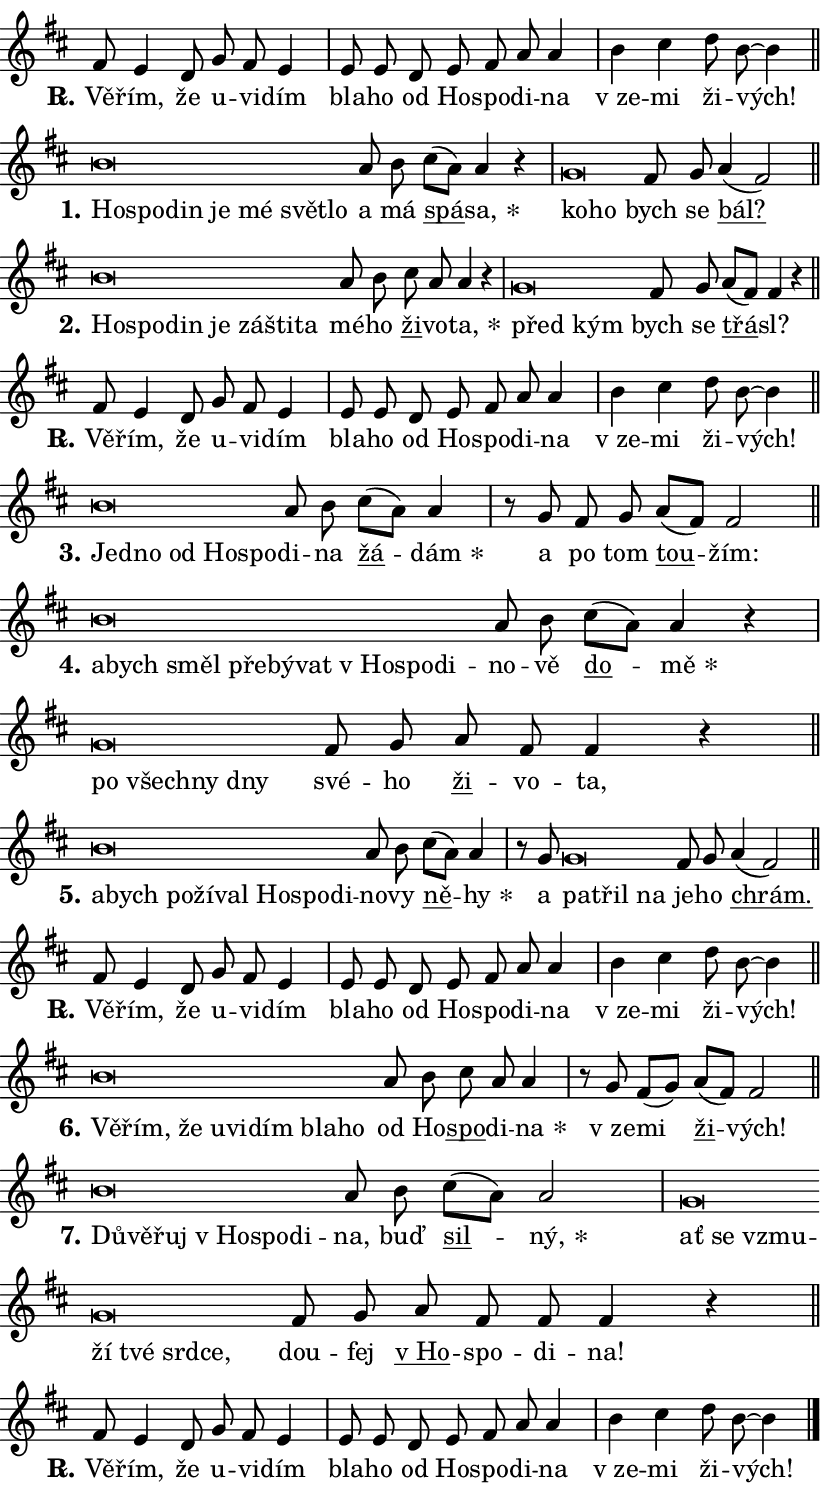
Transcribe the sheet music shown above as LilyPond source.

\version "2.24.0"
\header { tagline = "" }
\paper {
  indent = 0\cm
  top-margin = 0\cm
  right-margin = 0.13\cm % to fit lyric hyphens
  bottom-margin = 0\cm
  left-margin = 0\cm
  paper-width = 14\cm
  page-breaking = #ly:one-page-breaking
  system-system-spacing.basic-distance = #11
  score-system-spacing.basic-distance = #11
  ragged-last = ##f
}


%% Author: Thomas Morley
%% https://lists.gnu.org/archive/html/lilypond-user/2020-05/msg00002.html
#(define (line-position grob)
"Returns position of @var[grob} in current system:
   @code{'start}, if at first time-step
   @code{'end}, if at last time-step
   @code{'middle} otherwise
"
  (let* ((col (ly:item-get-column grob))
         (ln (ly:grob-object col 'left-neighbor))
         (rn (ly:grob-object col 'right-neighbor))
         (col-to-check-left (if (ly:grob? ln) ln col))
         (col-to-check-right (if (ly:grob? rn) rn col))
         (break-dir-left
           (and
             (ly:grob-property col-to-check-left 'non-musical #f)
             (ly:item-break-dir col-to-check-left)))
         (break-dir-right
           (and
             (ly:grob-property col-to-check-right 'non-musical #f)
             (ly:item-break-dir col-to-check-right))))
        (cond ((eqv? 1 break-dir-left) 'start)
              ((eqv? -1 break-dir-right) 'end)
              (else 'middle))))

#(define (tranparent-at-line-position vctor)
  (lambda (grob)
  "Relying on @code{line-position} select the relevant enry from @var{vctor}.
Used to determine transparency,"
    (case (line-position grob)
      ((end) (not (vector-ref vctor 0)))
      ((middle) (not (vector-ref vctor 1)))
      ((start) (not (vector-ref vctor 2))))))

noteHeadBreakVisibility =
#(define-music-function (break-visibility)(vector?)
"Makes @code{NoteHead}s transparent relying on @var{break-visibility}"
#{
  \override NoteHead.transparent =
    #(tranparent-at-line-position break-visibility)
#})

#(define delete-ledgers-for-transparent-note-heads
  (lambda (grob)
    "Reads whether a @code{NoteHead} is transparent.
If so this @code{NoteHead} is removed from @code{'note-heads} from
@var{grob}, which is supposed to be @code{LedgerLineSpanner}.
As a result ledgers are not printed for this @code{NoteHead}"
    (let* ((nhds-array (ly:grob-object grob 'note-heads))
           (nhds-list
             (if (ly:grob-array? nhds-array)
                 (ly:grob-array->list nhds-array)
                 '()))
           ;; Relies on the transparent-property being done before
           ;; Staff.LedgerLineSpanner.after-line-breaking is executed.
           ;; This is fragile ...
           (to-keep
             (remove
               (lambda (nhd)
                 (ly:grob-property nhd 'transparent #f))
               nhds-list)))
      ;; TODO find a better method to iterate over grob-arrays, similiar
      ;; to filter/remove etc for lists
      ;; For now rebuilt from scratch
      (set! (ly:grob-object grob 'note-heads)  '())
      (for-each
        (lambda (nhd)
          (ly:pointer-group-interface::add-grob grob 'note-heads nhd))
        to-keep))))

squashNotes = {
  \override NoteHead.X-extent = #'(-0.2 . 0.2)
  \override NoteHead.Y-extent = #'(-0.75 . 0)
  \override NoteHead.stencil =
    #(lambda (grob)
       (let ((pos (ly:grob-property grob 'staff-position)))
         (begin
           (if (< pos -7) (display "ERROR: Lower brevis then expected\n") (display ""))
           (if (<= pos -6) ly:text-interface::print ly:note-head::print))))
}
unSquashNotes = {
  \revert NoteHead.X-extent
  \revert NoteHead.Y-extent
  \revert NoteHead.stencil
}

hideNotes = \noteHeadBreakVisibility #begin-of-line-visible
unHideNotes = \noteHeadBreakVisibility #all-visible

% work-around for resetting accidentals
% https://lilypond.org/doc/v2.23/Documentation/notation/displaying-rhythms#unmetered-music
cadenzaMeasure = {
  \cadenzaOff
  \partial 1024 s1024
  \cadenzaOn
}

#(define-markup-command (accent layout props text) (markup?)
  "Underline accented syllable"
  (interpret-markup layout props
    #{\markup \override #'(offset . 4.3) \underline { #text }#}))

responsum = \markup \concat {
  "R" \hspace #-1.05 \path #0.1 #'((moveto 0 0.07) (lineto 0.9 0.8)) \hspace #0.05 "."
}

spaceSize = #0.6828661417322834 % exact space size for TeX Gyre Schola

\layout {
  \context {
    \Staff
    \remove "Time_signature_engraver"
    \override LedgerLineSpanner.after-line-breaking = #delete-ledgers-for-transparent-note-heads
  }
  \context {
    \Lyrics {
      \override LyricSpace.minimum-distance = \spaceSize
      \override LyricText.font-name = #"TeX Gyre Schola"
      \override LyricText.font-size = 1
      \override StanzaNumber.font-name = #"TeX Gyre Schola Bold"
      \override StanzaNumber.font-size = 1
    }
  }
  \context {
    \Score 
    \override NoteHead.text =
      #(lambda (grob) 
        (let ((pos (ly:grob-property grob 'staff-position)))
          #{\markup {
            \combine
              \halign #-0.55 \raise #(if (= pos -6) 0 0.5) \override #'(thickness . 2) \draw-line #'(3.2 . 0)
              \musicglyph "noteheads.sM1"
          }#}))
  }
}

% magnetic-lyrics.ily
%
%   written by
%     Jean Abou Samra <jean@abou-samra.fr>
%     Werner Lemberg <wl@gnu.org>
%
%   adapted by
%     Jiri Hon <jiri.hon@gmail.com>
%
% Version 2022-Apr-15

% https://www.mail-archive.com/lilypond-user@gnu.org/msg149350.html

#(define (Left_hyphen_pointer_engraver context)
   "Collect syllable-hyphen-syllable occurrences in lyrics and store
them in properties.  This engraver only looks to the left.  For
example, if the lyrics input is @code{foo -- bar}, it does the
following.

@itemize @bullet
@item
Set the @code{text} property of the @code{LyricHyphen} grob between
@q{foo} and @q{bar} to @code{foo}.

@item
Set the @code{left-hyphen} property of the @code{LyricText} grob with
text @q{foo} to the @code{LyricHyphen} grob between @q{foo} and
@q{bar}.
@end itemize

Use this auxiliary engraver in combination with the
@code{lyric-@/text::@/apply-@/magnetic-@/offset!} hook."
   (let ((hyphen #f)
         (text #f))
     (make-engraver
      (acknowledgers
       ((lyric-syllable-interface engraver grob source-engraver)
        (set! text grob)))
      (end-acknowledgers
       ((lyric-hyphen-interface engraver grob source-engraver)
        ;(when (not (grob::has-interface grob 'lyric-space-interface))
          (set! hyphen grob)));)
      ((stop-translation-timestep engraver)
       (when (and text hyphen)
         (ly:grob-set-object! text 'left-hyphen hyphen))
       (set! text #f)
       (set! hyphen #f)))))

#(define (lyric-text::apply-magnetic-offset! grob)
   "If the space between two syllables is less than the value in
property @code{LyricText@/.details@/.squash-threshold}, move the right
syllable to the left so that it gets concatenated with the left
syllable.

Use this function as a hook for
@code{LyricText@/.after-@/line-@/breaking} if the
@code{Left_@/hyphen_@/pointer_@/engraver} is active."
   (let ((hyphen (ly:grob-object grob 'left-hyphen #f)))
     (when hyphen
       (let ((left-text (ly:spanner-bound hyphen LEFT)))
         (when (grob::has-interface left-text 'lyric-syllable-interface)
           (let* ((common (ly:grob-common-refpoint grob left-text X))
                  (this-x-ext (ly:grob-extent grob common X))
                  (left-x-ext
                   (begin
                     ;; Trigger magnetism for left-text.
                     (ly:grob-property left-text 'after-line-breaking)
                     (ly:grob-extent left-text common X)))
                  ;; `delta` is the gap width between two syllables.
                  (delta (- (interval-start this-x-ext)
                            (interval-end left-x-ext)))
                  (details (ly:grob-property grob 'details))
                  (threshold (assoc-get 'squash-threshold details 0.2)))
             (when (< delta threshold)
               (let* (;; We have to manipulate the input text so that
                      ;; ligatures crossing syllable boundaries are not
                      ;; disabled.  For languages based on the Latin
                      ;; script this is essentially a beautification.
                      ;; However, for non-Western scripts it can be a
                      ;; necessity.
                      (lt (ly:grob-property left-text 'text))
                      (rt (ly:grob-property grob 'text))
                      (is-space (grob::has-interface hyphen 'lyric-space-interface))
                      (space (if is-space " " ""))
                      (extra-delta (if is-space spaceSize 0))
                      ;; Append new syllable.
                      (ltrt-space (if (and (string? lt) (string? rt))
                                (string-append lt space rt)
                                (make-concat-markup (list lt space rt))))
                      ;; Right-align `ltrt` to the right side.
                      (ltrt-space-markup (grob-interpret-markup
                               grob
                               (make-translate-markup
                                (cons (interval-length this-x-ext) 0)
                                (make-right-align-markup ltrt-space)))))
                 (begin
                   ;; Don't print `left-text`.
                   (ly:grob-set-property! left-text 'stencil #f)
                   ;; Set text and stencil (which holds all collected
                   ;; syllables so far) and shift it to the left.
                   (ly:grob-set-property! grob 'text ltrt-space)
                   (ly:grob-set-property! grob 'stencil ltrt-space-markup)
                   (ly:grob-translate-axis! grob (- (- delta extra-delta)) X))))))))))


#(define (lyric-hyphen::displace-bounds-first grob)
   ;; Make very sure this callback isn't triggered too early.
   (let ((left (ly:spanner-bound grob LEFT))
         (right (ly:spanner-bound grob RIGHT)))
     (ly:grob-property left 'after-line-breaking)
     (ly:grob-property right 'after-line-breaking)
     (ly:lyric-hyphen::print grob)))

squashThreshold = #0.4

\layout {
  \context {
    \Lyrics
    \consists #Left_hyphen_pointer_engraver
    \override LyricText.after-line-breaking =
      #lyric-text::apply-magnetic-offset!
    \override LyricHyphen.stencil = #lyric-hyphen::displace-bounds-first
    \override LyricText.details.squash-threshold = \squashThreshold
    \override LyricHyphen.minimum-distance = 0
    \override LyricHyphen.minimum-length = \squashThreshold
  }
}

squashText = \override LyricText.details.squash-threshold = 9999
unSquashText = \override LyricText.details.squash-threshold = \squashThreshold

leftText = \override LyricText.self-alignment-X = #LEFT
unLeftText = \revert LyricText.self-alignment-X

starOffset = #(lambda (grob) 
                (let ((x_offset (ly:self-alignment-interface::aligned-on-x-parent grob)))
                  (if (= x_offset 0) 0 (+ x_offset 1.2))))

star = #(define-music-function (syllable)(string?)
"Append star separator at the end of a syllable"
#{
  \once \override LyricText.X-offset = #starOffset
  \lyricmode { \markup {
    #syllable
    \override #'((font-name . "TeX Gyre Schola Bold")) \hspace #0.2 \lower #0.65 \larger "*"
  } }
#})

starAccent = #(define-music-function (syllable)(string?)
"Append star separator at the end of a syllable and make accent"
#{
  \once \override LyricText.X-offset = #starOffset
  \lyricmode { \markup {
    \accent #syllable
    \override #'((font-name . "TeX Gyre Schola Bold")) \hspace #0.2 \lower #0.65 \larger "*"
  } }
#})

breath = #(define-music-function (syllable)(string?)
"Append breathing indicator at the end of a syllable"
#{
  \lyricmode { \markup { #syllable "+" } }
#})

optionalBreath = #(define-music-function (syllable)(string?)
"Append optional breathing indicator at the end of a syllable"
#{
  \lyricmode { \markup { #syllable "(+)" } }
#})


\score {
    <<
        \new Voice = "melody" { \cadenzaOn \key d \major \relative { fis'8 e4 d8 g fis e4 \cadenzaMeasure \bar "|" e8 e d e \bar "" fis a a4 \cadenzaMeasure \bar "|" b cis d8 b~ b4 \cadenzaMeasure \bar "||" \break } }
        \new Lyrics \lyricsto "melody" { \lyricmode { \set stanza = \responsum
Vě -- řím, že u -- vi -- dím bla -- ho od Ho -- spo -- di -- na "v ze" -- mi ži -- vých! } }
    >>
    \layout {}
}

\score {
    <<
        \new Voice = "melody" { \cadenzaOn \key d \major \relative { \squashNotes b'\breve*1/16 \hideNotes \breve*1/16 \bar "" \breve*1/16 \bar "" \breve*1/16 \bar "" \breve*1/16 \bar "" \breve*1/16 \breve*1/16 \bar "" \unHideNotes \unSquashNotes a8 b \bar "" cis[( a)] a4 r \cadenzaMeasure \bar "|" \squashNotes g\breve*1/16 \hideNotes \breve*1/16 \bar "" \unHideNotes \unSquashNotes fis8 g \bar "" a4(fis2) \cadenzaMeasure \bar "||" \break } }
        \new Lyrics \lyricsto "melody" { \lyricmode { \set stanza = "1."
\leftText Ho -- \squashText spo -- din je mé svět -- lo \unLeftText \unSquashText a má \markup \accent spá -- \star sa, \leftText ko -- \squashText ho \unLeftText \unSquashText bych se \markup \accent bál? } }
    >>
    \layout {}
}

\score {
    <<
        \new Voice = "melody" { \cadenzaOn \key d \major \relative { \squashNotes b'\breve*1/16 \hideNotes \breve*1/16 \bar "" \breve*1/16 \bar "" \breve*1/16 \bar "" \breve*1/16 \bar "" \breve*1/16 \breve*1/16 \bar "" \unHideNotes \unSquashNotes a8 b \bar "" cis a a4 r \cadenzaMeasure \bar "|" \squashNotes g\breve*1/16 \hideNotes \breve*1/16 \bar "" \unHideNotes \unSquashNotes fis8 g \bar "" a[(fis)] fis4 r \cadenzaMeasure \bar "||" \break } }
        \new Lyrics \lyricsto "melody" { \lyricmode { \set stanza = "2."
\leftText Ho -- \squashText spo -- din je zá -- šti -- ta \unLeftText \unSquashText mé -- ho \markup \accent ži -- vo -- \star ta, \leftText před \squashText kým \unLeftText \unSquashText bych se \markup \accent třá -- sl? } }
    >>
    \layout {}
}

\score {
    <<
        \new Voice = "melody" { \cadenzaOn \key d \major \relative { fis'8 e4 d8 g fis e4 \cadenzaMeasure \bar "|" e8 e d e \bar "" fis a a4 \cadenzaMeasure \bar "|" b cis d8 b~ b4 \cadenzaMeasure \bar "||" \break } }
        \new Lyrics \lyricsto "melody" { \lyricmode { \set stanza = \responsum
Vě -- řím, že u -- vi -- dím bla -- ho od Ho -- spo -- di -- na "v ze" -- mi ži -- vých! } }
    >>
    \layout {}
}

\score {
    <<
        \new Voice = "melody" { \cadenzaOn \key d \major \relative { \squashNotes b'\breve*1/16 \hideNotes \breve*1/16 \bar "" \breve*1/16 \bar "" \breve*1/16 \breve*1/16 \bar "" \unHideNotes \unSquashNotes a8 b \bar "" cis[( a)] a4 \cadenzaMeasure \bar "|" r8 g8 fis8 g \bar "" a[(fis)] fis2 \cadenzaMeasure \bar "||" \break } }
        \new Lyrics \lyricsto "melody" { \lyricmode { \set stanza = "3."
\leftText Jed -- \squashText no od Ho -- spo -- \unLeftText \unSquashText di -- na \markup \accent žá -- \star dám a po tom \markup \accent tou -- žím: } }
    >>
    \layout {}
}

\score {
    <<
        \new Voice = "melody" { \cadenzaOn \key d \major \relative { \squashNotes b'\breve*1/16 \hideNotes \breve*1/16 \bar "" \breve*1/16 \bar "" \breve*1/16 \bar "" \breve*1/16 \bar "" \breve*1/16 \bar "" \breve*1/16 \bar "" \breve*1/16 \breve*1/16 \bar "" \unHideNotes \unSquashNotes a8 b \bar "" cis[( a)] a4 r \cadenzaMeasure \bar "|" \squashNotes g\breve*1/16 \hideNotes \breve*1/16 \bar "" \breve*1/16 \breve*1/16 \bar "" \unHideNotes \unSquashNotes fis8 g \bar "" a fis fis4 r \cadenzaMeasure \bar "||" \break } }
        \new Lyrics \lyricsto "melody" { \lyricmode { \set stanza = "4."
\leftText a -- \squashText bych směl pře -- bý -- vat "v Ho" -- spo -- di -- \unLeftText \unSquashText no -- vě \markup \accent do -- \star mě \leftText po \squashText všech -- ny dny \unLeftText \unSquashText své -- ho \markup \accent ži -- vo -- ta, } }
    >>
    \layout {}
}

\score {
    <<
        \new Voice = "melody" { \cadenzaOn \key d \major \relative { \squashNotes b'\breve*1/16 \hideNotes \breve*1/16 \bar "" \breve*1/16 \bar "" \breve*1/16 \bar "" \breve*1/16 \bar "" \breve*1/16 \bar "" \breve*1/16 \breve*1/16 \bar "" \unHideNotes \unSquashNotes a8 b \bar "" cis[( a)] a4 \cadenzaMeasure \bar "|" r8 g8 \squashNotes g\breve*1/16 \hideNotes \breve*1/16 \breve*1/16 \bar "" \unHideNotes \unSquashNotes fis8 g \bar "" a4(fis2) \cadenzaMeasure \bar "||" \break } }
        \new Lyrics \lyricsto "melody" { \lyricmode { \set stanza = "5."
\leftText a -- \squashText bych po -- ží -- val Ho -- spo -- di -- \unLeftText \unSquashText no -- vy \markup \accent ně -- \star hy a \leftText pa -- \squashText třil na \unLeftText \unSquashText je -- ho \markup \accent chrám. } }
    >>
    \layout {}
}

\score {
    <<
        \new Voice = "melody" { \cadenzaOn \key d \major \relative { fis'8 e4 d8 g fis e4 \cadenzaMeasure \bar "|" e8 e d e \bar "" fis a a4 \cadenzaMeasure \bar "|" b cis d8 b~ b4 \cadenzaMeasure \bar "||" \break } }
        \new Lyrics \lyricsto "melody" { \lyricmode { \set stanza = \responsum
Vě -- řím, že u -- vi -- dím bla -- ho od Ho -- spo -- di -- na "v ze" -- mi ži -- vých! } }
    >>
    \layout {}
}

\score {
    <<
        \new Voice = "melody" { \cadenzaOn \key d \major \relative { \squashNotes b'\breve*1/16 \hideNotes \breve*1/16 \bar "" \breve*1/16 \bar "" \breve*1/16 \bar "" \breve*1/16 \bar "" \breve*1/16 \bar "" \breve*1/16 \breve*1/16 \bar "" \unHideNotes \unSquashNotes a8 b \bar "" cis a a4 \cadenzaMeasure \bar "|" r8 g8 fis8[( g)] \bar "" a[( fis)] fis2 \cadenzaMeasure \bar "||" \break } }
        \new Lyrics \lyricsto "melody" { \lyricmode { \set stanza = "6."
\leftText Vě -- \squashText řím, že u -- vi -- dím bla -- ho \unLeftText \unSquashText od Ho -- \markup \accent spo -- di -- \star na "v ze" -- mi \markup \accent ži -- vých! } }
    >>
    \layout {}
}

\score {
    <<
        \new Voice = "melody" { \cadenzaOn \key d \major \relative { \squashNotes b'\breve*1/16 \hideNotes \breve*1/16 \bar "" \breve*1/16 \bar "" \breve*1/16 \bar "" \breve*1/16 \breve*1/16 \bar "" \unHideNotes \unSquashNotes a8 b \bar "" cis[( a)] a2 \cadenzaMeasure \bar "|" \squashNotes g\breve*1/16 \hideNotes \breve*1/16 \bar "" \breve*1/16 \bar "" \breve*1/16 \bar "" \breve*1/16 \bar "" \breve*1/16 \breve*1/16 \bar "" \unHideNotes \unSquashNotes fis8 g \bar "" a fis fis fis4 r \cadenzaMeasure \bar "||" \break } }
        \new Lyrics \lyricsto "melody" { \lyricmode { \set stanza = "7."
\leftText Dů -- \squashText vě -- řuj "v Ho" -- spo -- di -- \unLeftText \unSquashText na, buď \markup \accent sil -- \star ný, \leftText ať \squashText se vzmu -- ží tvé srd -- ce, \unLeftText \unSquashText dou -- fej \markup \accent "v Ho" -- spo -- di -- na! } }
    >>
    \layout {}
}

\score {
    <<
        \new Voice = "melody" { \cadenzaOn \key d \major \relative { fis'8 e4 d8 g fis e4 \cadenzaMeasure \bar "|" e8 e d e \bar "" fis a a4 \cadenzaMeasure \bar "|" b cis d8 b~ b4 \cadenzaMeasure \bar "||" \break } \bar "|." }
        \new Lyrics \lyricsto "melody" { \lyricmode { \set stanza = \responsum
Vě -- řím, že u -- vi -- dím bla -- ho od Ho -- spo -- di -- na "v ze" -- mi ži -- vých! } }
    >>
    \layout {}
}
